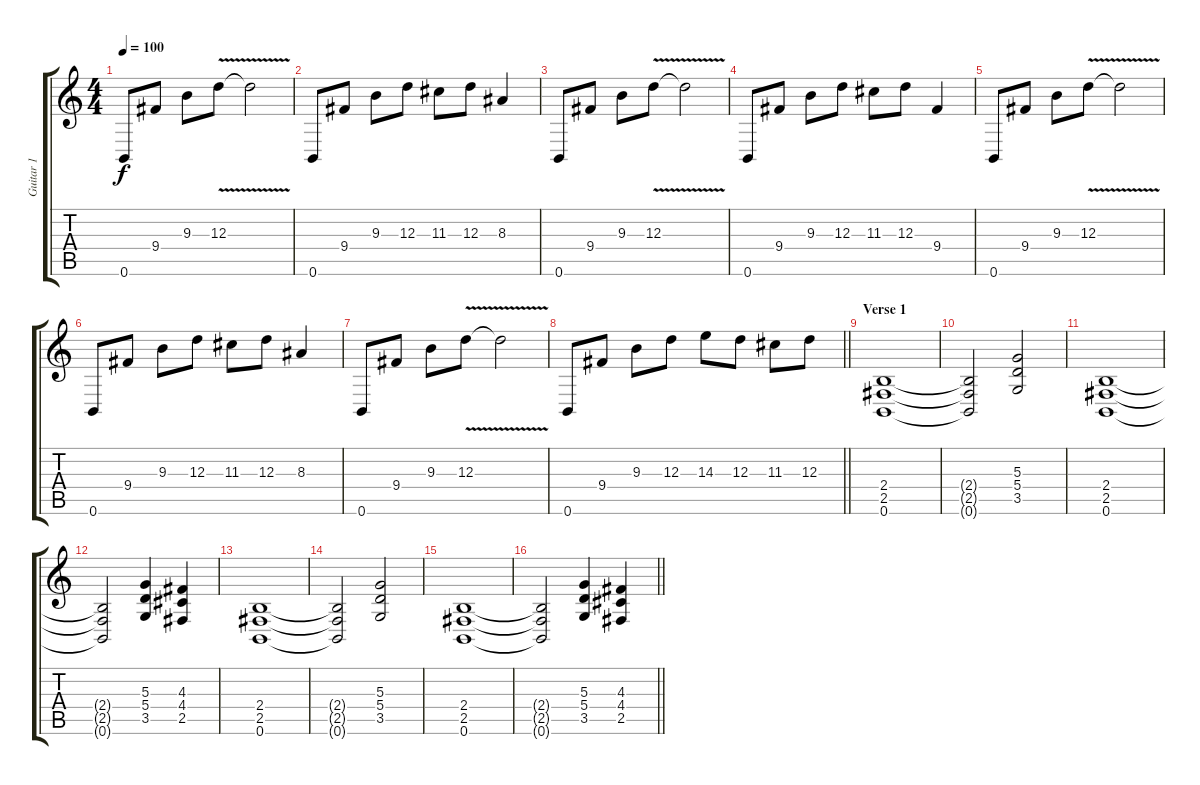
\track ("Guitar 1" "Guitar 1") {instrument distortionguitar}
\staff {score tabs}
\tuning (B3 Gb3 D3 A2 E2 B1) {hide}
\ts (4 4)
\tempo 100
\clef g2
\ks c
0.6.8{dy f} 9.4.8 9.3.8 12.3{v}.8 12.3{t}.2 |
0.6.8 9.4.8 9.3.8 12.3.8 11.3.8 12.3.8 8.3.4 |
0.6.8 9.4.8 9.3.8 12.3{v}.8 12.3{t}.2 |
0.6.8 9.4.8 9.3.8 12.3.8 11.3.8 12.3.8 9.4.4 |
0.6.8 9.4.8 9.3.8 12.3{v}.8 12.3{t}.2 |
0.6.8 9.4.8 9.3.8 12.3.8 11.3.8 12.3.8 8.3.4 |
0.6.8 9.4.8 9.3.8 12.3{v}.8 12.3{t}.2 |
\barLineRight lightlight
0.6.8 9.4.8 9.3.8 12.3.8 14.3.8 12.3.8 11.3.8 12.3.8 |
\section ("" "Verse 1")
(2.4 2.5 0.6).1 |
(2.4{t} 2.5{t} 0.6{t}).2 (5.3 5.4 3.5).2 |
(2.4 2.5 0.6).1 |
(2.4{t} 2.5{t} 0.6{t}).2 (5.3 5.4 3.5).4 (4.3 4.4 2.5).4 |
(2.4 2.5 0.6).1 |
(2.4{t} 2.5{t} 0.6{t}).2 (5.3 5.4 3.5).2 |
(2.4 2.5 0.6).1 |
\barLineRight lightlight
(2.4{t} 2.5{t} 0.6{t}).2 (5.3 5.4 3.5).4 (4.3 4.4 2.5).4
